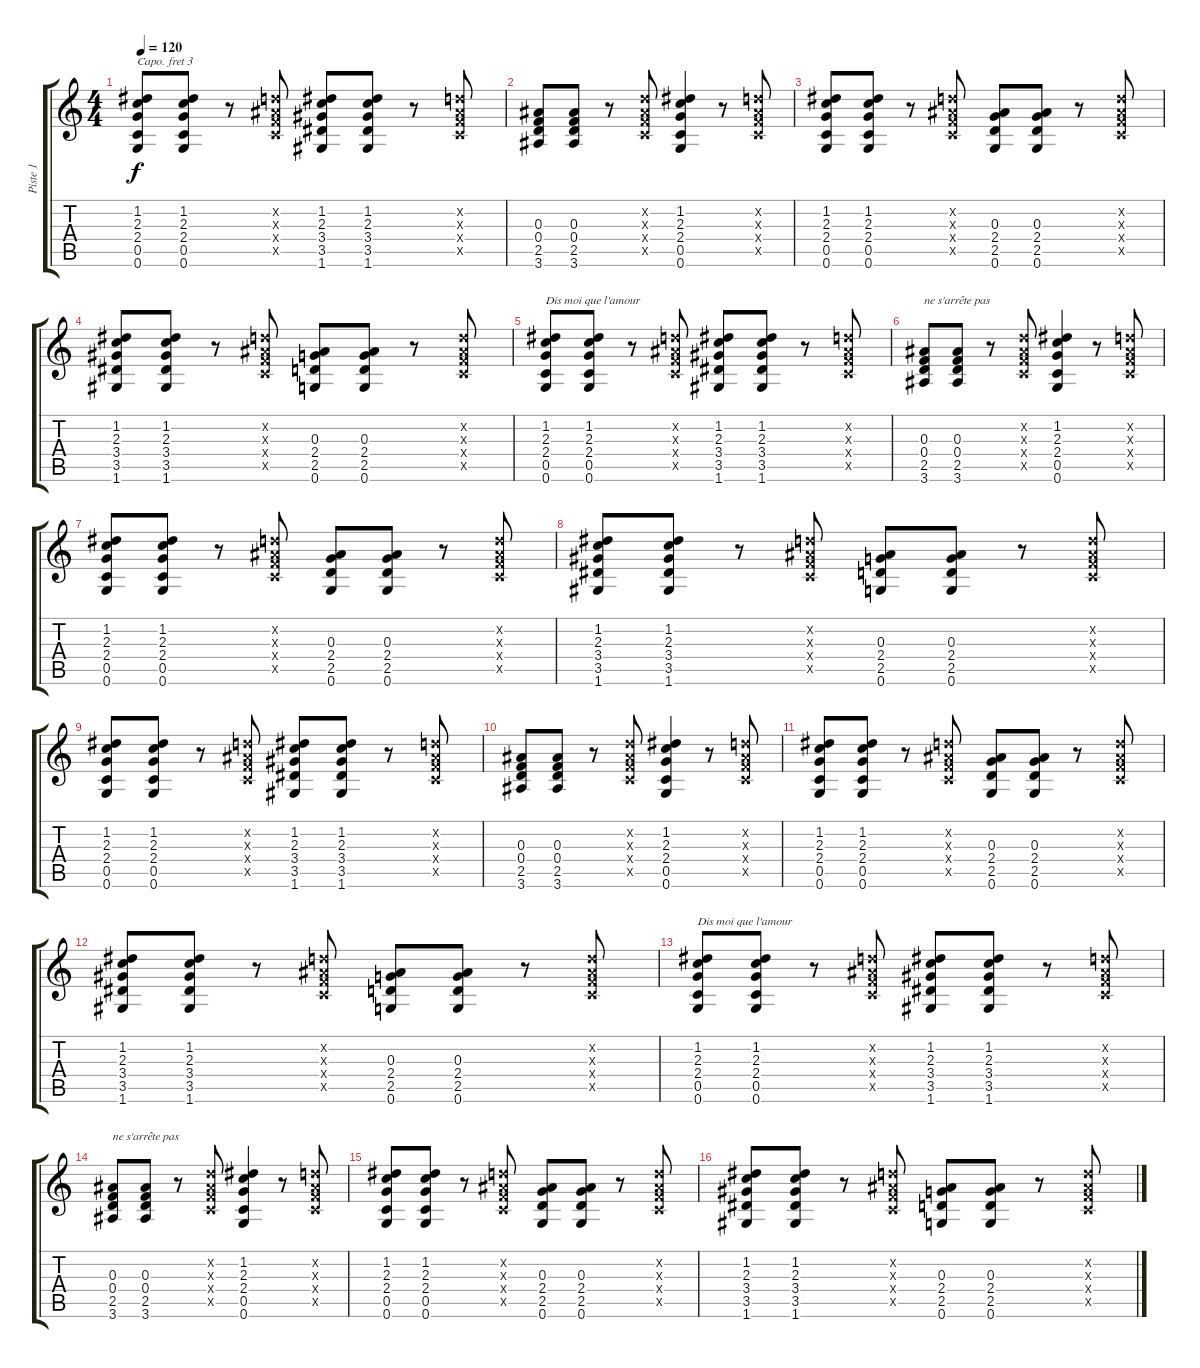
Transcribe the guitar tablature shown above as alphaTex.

\track ("Piste 1" "Piste 1") {instrument acousticguitarnylon}
\staff {score tabs}
\capo 3
\tuning (E4 B3 G3 D3 A2 E2) {hide}
\ts (4 4)
\tempo 120
\clef g2
\ks c
(1.2 2.3 2.4 0.5 0.6).8{dy f} (1.2 2.3 2.4 0.5 0.6).8 r.8 (0.2{x} 0.3{x} 0.4{x} 0.5{x}).8 (1.2 2.3 3.4 3.5 1.6).8 (1.2 2.3 3.4 3.5 1.6).8 r.8 (0.2{x} 0.3{x} 0.4{x} 0.5{x}).8 |
(0.3 0.4 2.5 3.6).8 (0.3 0.4 2.5 3.6).8 r.8 (0.2{x} 0.3{x} 0.4{x} 0.5{x}).8 (1.2 2.3 2.4 0.5 0.6).4 r.8 (0.2{x} 0.3{x} 0.4{x} 0.5{x}).8 |
(1.2 2.3 2.4 0.5 0.6).8 (1.2 2.3 2.4 0.5 0.6).8 r.8 (0.2{x} 0.3{x} 0.4{x} 0.5{x}).8 (0.3 2.4 2.5 0.6).8 (0.3 2.4 2.5 0.6).8 r.8 (0.2{x} 0.3{x} 0.4{x} 0.5{x}).8 |
(1.2 2.3 3.4 3.5 1.6).8 (1.2 2.3 3.4 3.5 1.6).8 r.8 (0.2{x} 0.3{x} 0.4{x} 0.5{x}).8 (0.3 2.4 2.5 0.6).8 (0.3 2.4 2.5 0.6).8 r.8 (0.2{x} 0.3{x} 0.4{x} 0.5{x}).8 |
(1.2 2.3 2.4 0.5 0.6).8{txt "Dis moi que l'amour"} (1.2 2.3 2.4 0.5 0.6).8 r.8 (0.2{x} 0.3{x} 0.4{x} 0.5{x}).8 (1.2 2.3 3.4 3.5 1.6).8 (1.2 2.3 3.4 3.5 1.6).8 r.8 (0.2{x} 0.3{x} 0.4{x} 0.5{x}).8 |
(0.3 0.4 2.5 3.6).8{txt "ne s'arrête pas"} (0.3 0.4 2.5 3.6).8 r.8 (0.2{x} 0.3{x} 0.4{x} 0.5{x}).8 (1.2 2.3 2.4 0.5 0.6).4 r.8 (0.2{x} 0.3{x} 0.4{x} 0.5{x}).8 |
(1.2 2.3 2.4 0.5 0.6).8 (1.2 2.3 2.4 0.5 0.6).8 r.8 (0.2{x} 0.3{x} 0.4{x} 0.5{x}).8 (0.3 2.4 2.5 0.6).8 (0.3 2.4 2.5 0.6).8 r.8 (0.2{x} 0.3{x} 0.4{x} 0.5{x}).8 |
(1.2 2.3 3.4 3.5 1.6).8 (1.2 2.3 3.4 3.5 1.6).8 r.8 (0.2{x} 0.3{x} 0.4{x} 0.5{x}).8 (0.3 2.4 2.5 0.6).8 (0.3 2.4 2.5 0.6).8 r.8 (0.2{x} 0.3{x} 0.4{x} 0.5{x}).8 |
(1.2 2.3 2.4 0.5 0.6).8 (1.2 2.3 2.4 0.5 0.6).8 r.8 (0.2{x} 0.3{x} 0.4{x} 0.5{x}).8 (1.2 2.3 3.4 3.5 1.6).8 (1.2 2.3 3.4 3.5 1.6).8 r.8 (0.2{x} 0.3{x} 0.4{x} 0.5{x}).8 |
(0.3 0.4 2.5 3.6).8 (0.3 0.4 2.5 3.6).8 r.8 (0.2{x} 0.3{x} 0.4{x} 0.5{x}).8 (1.2 2.3 2.4 0.5 0.6).4 r.8 (0.2{x} 0.3{x} 0.4{x} 0.5{x}).8 |
(1.2 2.3 2.4 0.5 0.6).8 (1.2 2.3 2.4 0.5 0.6).8 r.8 (0.2{x} 0.3{x} 0.4{x} 0.5{x}).8 (0.3 2.4 2.5 0.6).8 (0.3 2.4 2.5 0.6).8 r.8 (0.2{x} 0.3{x} 0.4{x} 0.5{x}).8 |
(1.2 2.3 3.4 3.5 1.6).8 (1.2 2.3 3.4 3.5 1.6).8 r.8 (0.2{x} 0.3{x} 0.4{x} 0.5{x}).8 (0.3 2.4 2.5 0.6).8 (0.3 2.4 2.5 0.6).8 r.8 (0.2{x} 0.3{x} 0.4{x} 0.5{x}).8 |
(1.2 2.3 2.4 0.5 0.6).8{txt "Dis moi que l'amour"} (1.2 2.3 2.4 0.5 0.6).8 r.8 (0.2{x} 0.3{x} 0.4{x} 0.5{x}).8 (1.2 2.3 3.4 3.5 1.6).8 (1.2 2.3 3.4 3.5 1.6).8 r.8 (0.2{x} 0.3{x} 0.4{x} 0.5{x}).8 |
(0.3 0.4 2.5 3.6).8{txt "ne s'arrête pas"} (0.3 0.4 2.5 3.6).8 r.8 (0.2{x} 0.3{x} 0.4{x} 0.5{x}).8 (1.2 2.3 2.4 0.5 0.6).4 r.8 (0.2{x} 0.3{x} 0.4{x} 0.5{x}).8 |
(1.2 2.3 2.4 0.5 0.6).8 (1.2 2.3 2.4 0.5 0.6).8 r.8 (0.2{x} 0.3{x} 0.4{x} 0.5{x}).8 (0.3 2.4 2.5 0.6).8 (0.3 2.4 2.5 0.6).8 r.8 (0.2{x} 0.3{x} 0.4{x} 0.5{x}).8 |
(1.2 2.3 3.4 3.5 1.6).8 (1.2 2.3 3.4 3.5 1.6).8 r.8 (0.2{x} 0.3{x} 0.4{x} 0.5{x}).8 (0.3 2.4 2.5 0.6).8 (0.3 2.4 2.5 0.6).8 r.8 (0.2{x} 0.3{x} 0.4{x} 0.5{x}).8
